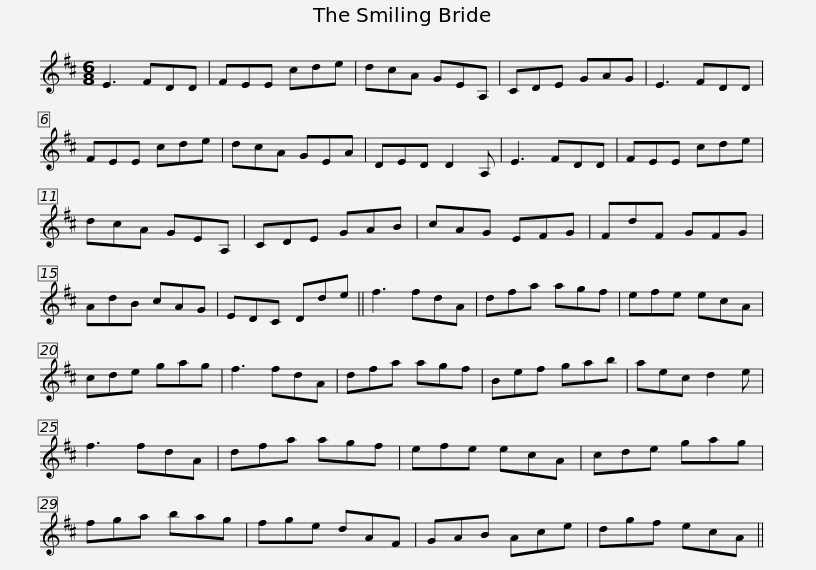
X:1
L:1/8
M:6/8
I:linebreak $
K:D
V:1 treble
V:1
 E3 FDD | FEE cde | dcA GEA, | CDE GAG | E3 FDD | %5
 FEE cde | dcA GEA | DED D2 A, |$ E3 FDD | FEE cde | %10
 dcA GEA, | CDE GAB | cAG EFG | FdF GFG | AdB cAG |$ %15
 EDC Dde || f3 fdA | dfa agf | efe ecA | cde gag | %20
 f3 fdA | dfa agf |$ Bef gab | aec d2 e | f3 fdA | %25
 dfa agf | efe ecA | cde gag | fga bag |$ fge dAF | %30
 GAB Ace | dgf ecA || %32
